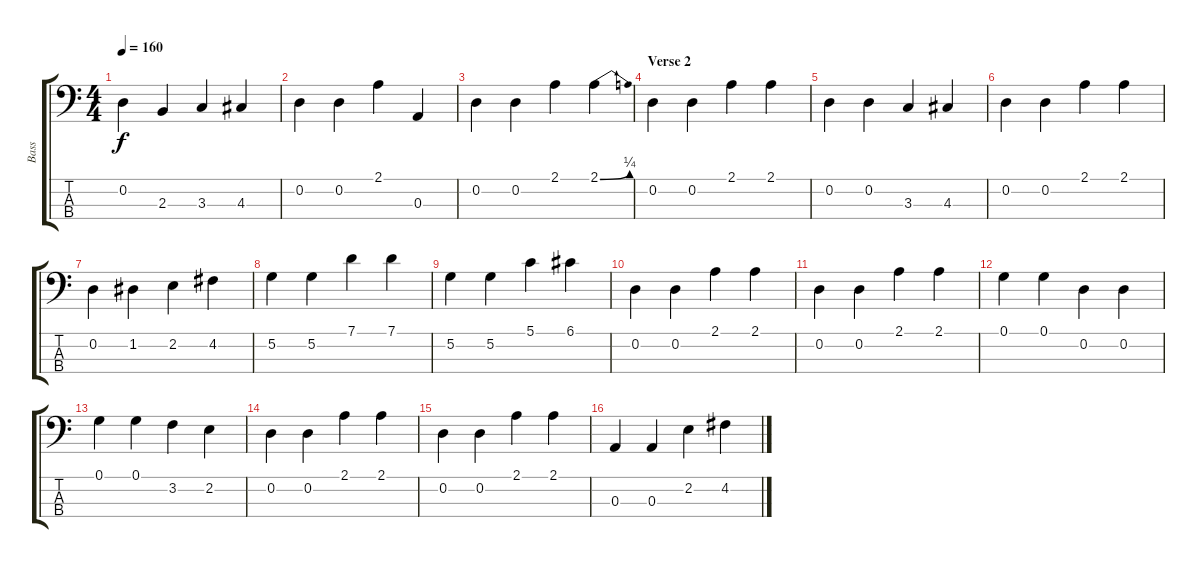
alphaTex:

\track ("Bass" "Bass") {instrument electricbassfinger}
\staff {score tabs}
\tuning (G2 D2 A1 E1) {hide}
\ts (4 4)
\tempo 160
\clef f4
\ks c
0.2.4{dy f} 2.3.4 3.3.4 4.3.4 |
0.2.4 0.2.4 2.1.4 0.3.4 |
0.2.4 0.2.4 2.1.4 2.1{be (bend 0 0 60 1)}.4 |
\section ("" "Verse 2")
0.2.4 0.2.4 2.1.4 2.1.4 |
0.2.4 0.2.4 3.3.4 4.3.4 |
0.2.4 0.2.4 2.1.4 2.1.4 |
0.2.4 1.2.4 2.2.4 4.2.4 |
5.2.4 5.2.4 7.1.4 7.1.4 |
5.2.4 5.2.4 5.1.4 6.1.4 |
0.2.4 0.2.4 2.1.4 2.1.4 |
0.2.4 0.2.4 2.1.4 2.1.4 |
0.1.4 0.1.4 0.2.4 0.2.4 |
0.1.4 0.1.4 3.2.4 2.2.4 |
0.2.4 0.2.4 2.1.4 2.1.4 |
0.2.4 0.2.4 2.1.4 2.1.4 |
0.3.4 0.3.4 2.2.4 4.2.4
